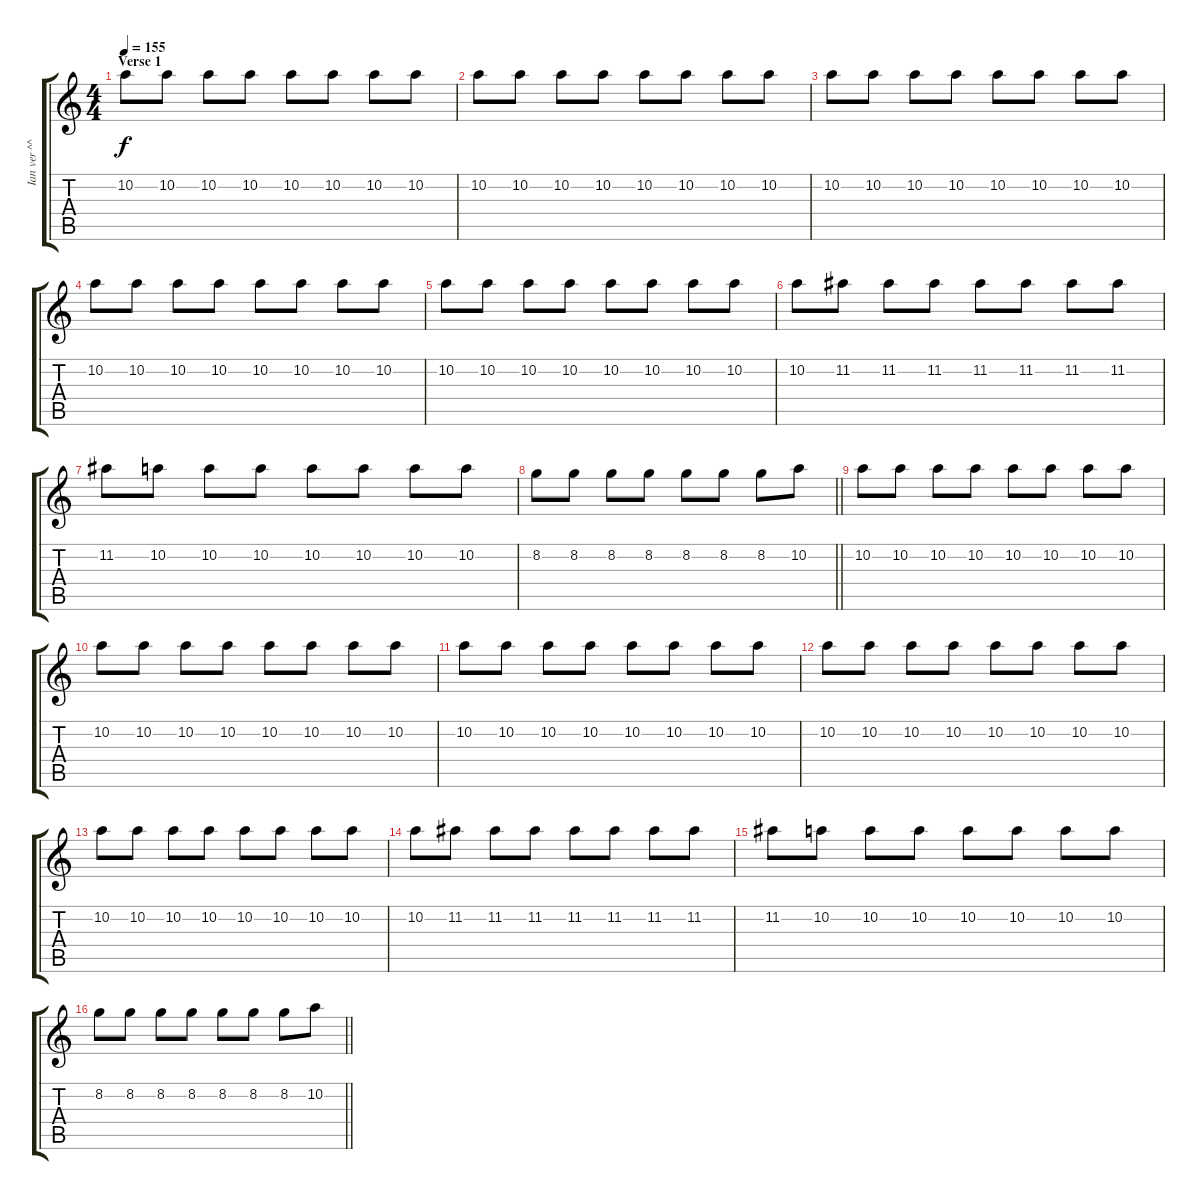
\track ("Ian ver ^^" "Ian ver ^^") {instrument acousticguitarsteel}
\staff {score tabs}
\tuning (E4 B3 G3 D3 A2 D2) {hide}
\ts (4 4)
\section ("" "Verse 1")
\tempo 155
\clef g2
\ks c
10.2.8{dy f volume 9} 10.2.8 10.2.8 10.2.8 10.2.8 10.2.8 10.2.8 10.2.8 |
10.2.8 10.2.8 10.2.8 10.2.8 10.2.8 10.2.8 10.2.8 10.2.8 |
10.2.8 10.2.8 10.2.8 10.2.8 10.2.8 10.2.8 10.2.8 10.2.8 |
10.2.8 10.2.8 10.2.8 10.2.8 10.2.8 10.2.8 10.2.8 10.2.8 |
10.2.8 10.2.8 10.2.8 10.2.8 10.2.8 10.2.8 10.2.8 10.2.8 |
10.2.8 11.2.8 11.2.8 11.2.8 11.2.8 11.2.8 11.2.8 11.2.8 |
11.2.8 10.2.8 10.2.8 10.2.8 10.2.8 10.2.8 10.2.8 10.2.8 |
\barLineRight lightlight
8.2.8 8.2.8 8.2.8 8.2.8 8.2.8 8.2.8 8.2.8 10.2.8 |
10.2.8 10.2.8 10.2.8 10.2.8 10.2.8 10.2.8 10.2.8 10.2.8 |
10.2.8 10.2.8 10.2.8 10.2.8 10.2.8 10.2.8 10.2.8 10.2.8 |
10.2.8 10.2.8 10.2.8 10.2.8 10.2.8 10.2.8 10.2.8 10.2.8 |
10.2.8 10.2.8 10.2.8 10.2.8 10.2.8 10.2.8 10.2.8 10.2.8 |
10.2.8 10.2.8 10.2.8 10.2.8 10.2.8 10.2.8 10.2.8 10.2.8 |
10.2.8 11.2.8 11.2.8 11.2.8 11.2.8 11.2.8 11.2.8 11.2.8 |
11.2.8 10.2.8 10.2.8 10.2.8 10.2.8 10.2.8 10.2.8 10.2.8 |
\barLineRight lightlight
8.2.8 8.2.8 8.2.8 8.2.8 8.2.8 8.2.8 8.2.8 10.2.8
